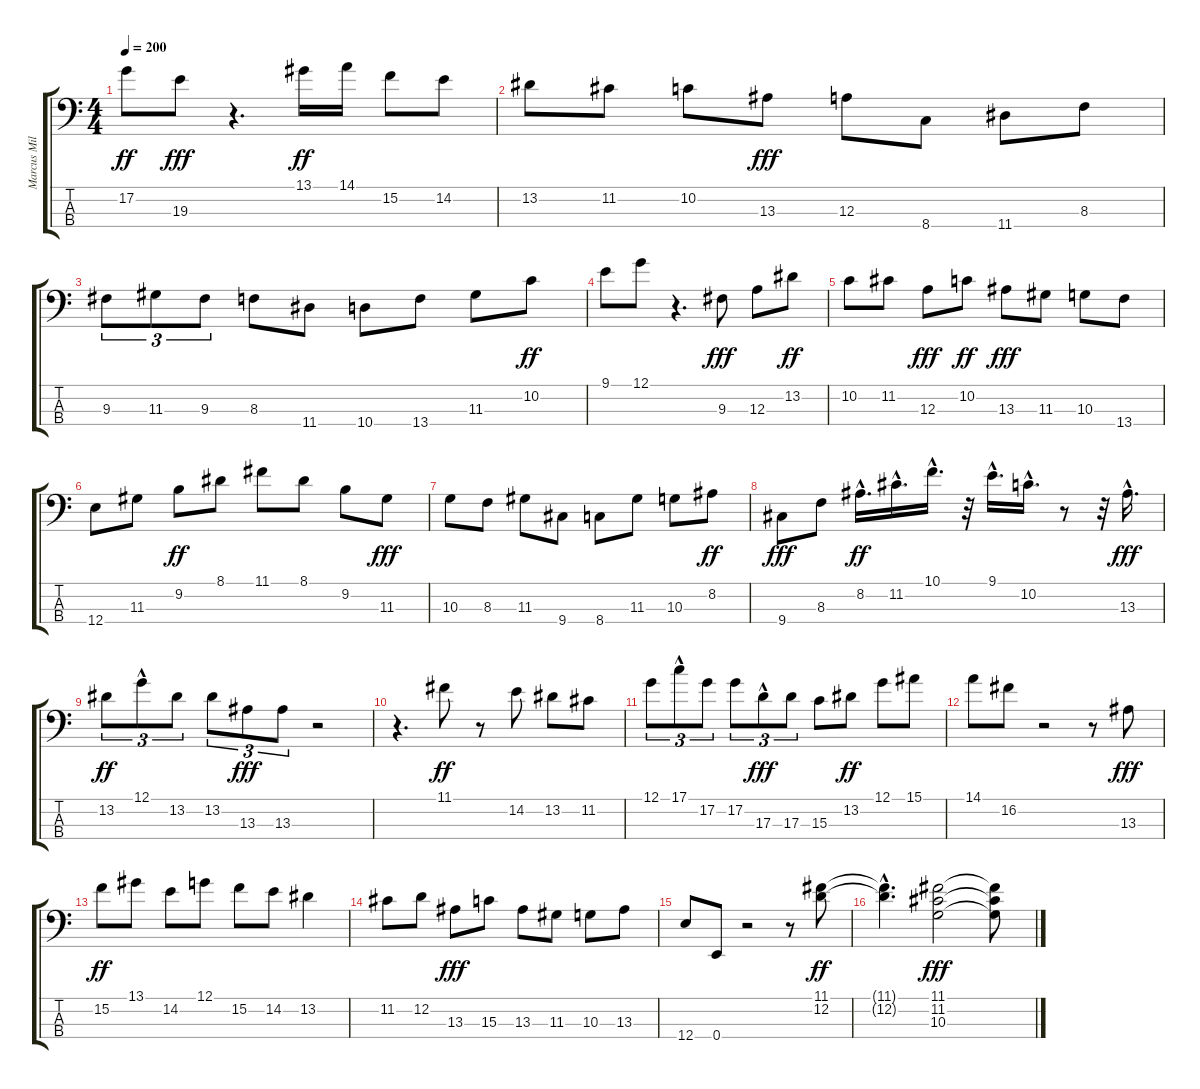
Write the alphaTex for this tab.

\track ("Marcus Miller" "Marcus Mil") {instrument slapbass1}
\staff {score tabs}
\tuning (G2 D2 A1 E1) {hide}
\ts (4 4)
\tempo 200
\clef f4
\ks c
17.2.8{dy ff} 19.3.8{dy fff} r.4{d} 13.1.16{dy ff} 14.1.16 15.2.8 14.2.8 |
13.2.8 11.2.8 10.2.8 13.3.8{dy fff} 12.3.8 8.4.8 11.4.8 8.3.8 |
9.3.8{tu (3 2)} 11.3.8{tu (3 2)} 9.3.8{tu (3 2)} 8.3.8 11.4.8 10.4.8 13.4.8 11.3.8 10.2.8{dy ff} |
9.1.8 12.1.8 r.4{d} 9.3.8{dy fff} 12.3.8 13.2.8{dy ff} |
10.2.8 11.2.8 12.3.8{dy fff} 10.2.8{dy ff} 13.3.8{dy fff} 11.3.8 10.3.8 13.4.8 |
12.4.8 11.3.8 9.2.8{dy ff} 8.1.8 11.1.8 8.1.8 9.2.8 11.3.8{dy fff} |
10.3.8 8.3.8 11.3.8 9.4.8 8.4.8 11.3.8 10.3.8 8.2.8{dy ff} |
9.4.8{dy fff} 8.3.8 8.2{hac}.16{d dy ff} 11.2{hac}.16{d} 10.1{hac}.16{d} r.32 9.1{hac}.16{d} 10.2{hac}.16{d} r.8 r.32 13.3{hac}.16{d dy fff} |
13.2.8{tu (3 2) dy ff} 12.1{hac}.8{tu (3 2)} 13.2.8{tu (3 2)} 13.2.8{tu (3 2)} 13.3.8{tu (3 2) dy fff} 13.3.8{tu (3 2)} r.2 |
r.4{d} 11.1.8{dy ff} r.8 14.2.8 13.2.8 11.2.8 |
12.1.8{tu (3 2)} 17.1{hac}.8{tu (3 2)} 17.2.8{tu (3 2)} 17.2.8{tu (3 2)} 17.3{hac}.8{tu (3 2) dy fff} 17.3.8{tu (3 2)} 15.3.8 13.2.8{dy ff} 12.1.8 15.1.8 |
14.1.8 16.2.8 r.2 r.8 13.3.8{dy fff} |
15.2.8{dy ff} 13.1.8 14.2.8 12.1.8 15.2.8 14.2.8 13.2.4 |
11.2.8 12.2.8 13.3.8{dy fff} 15.3.8 13.3.8 11.3.8 10.3.8 13.3.8 |
12.4.8 0.4.8 r.2 r.8 (11.1 12.2).8{dy ff} |
(11.1{hac t} 12.2{hac t}).4{d} (11.1 11.2 10.3).2{dy fff} (11.1{t} 11.2{t} 10.3{t}).8
